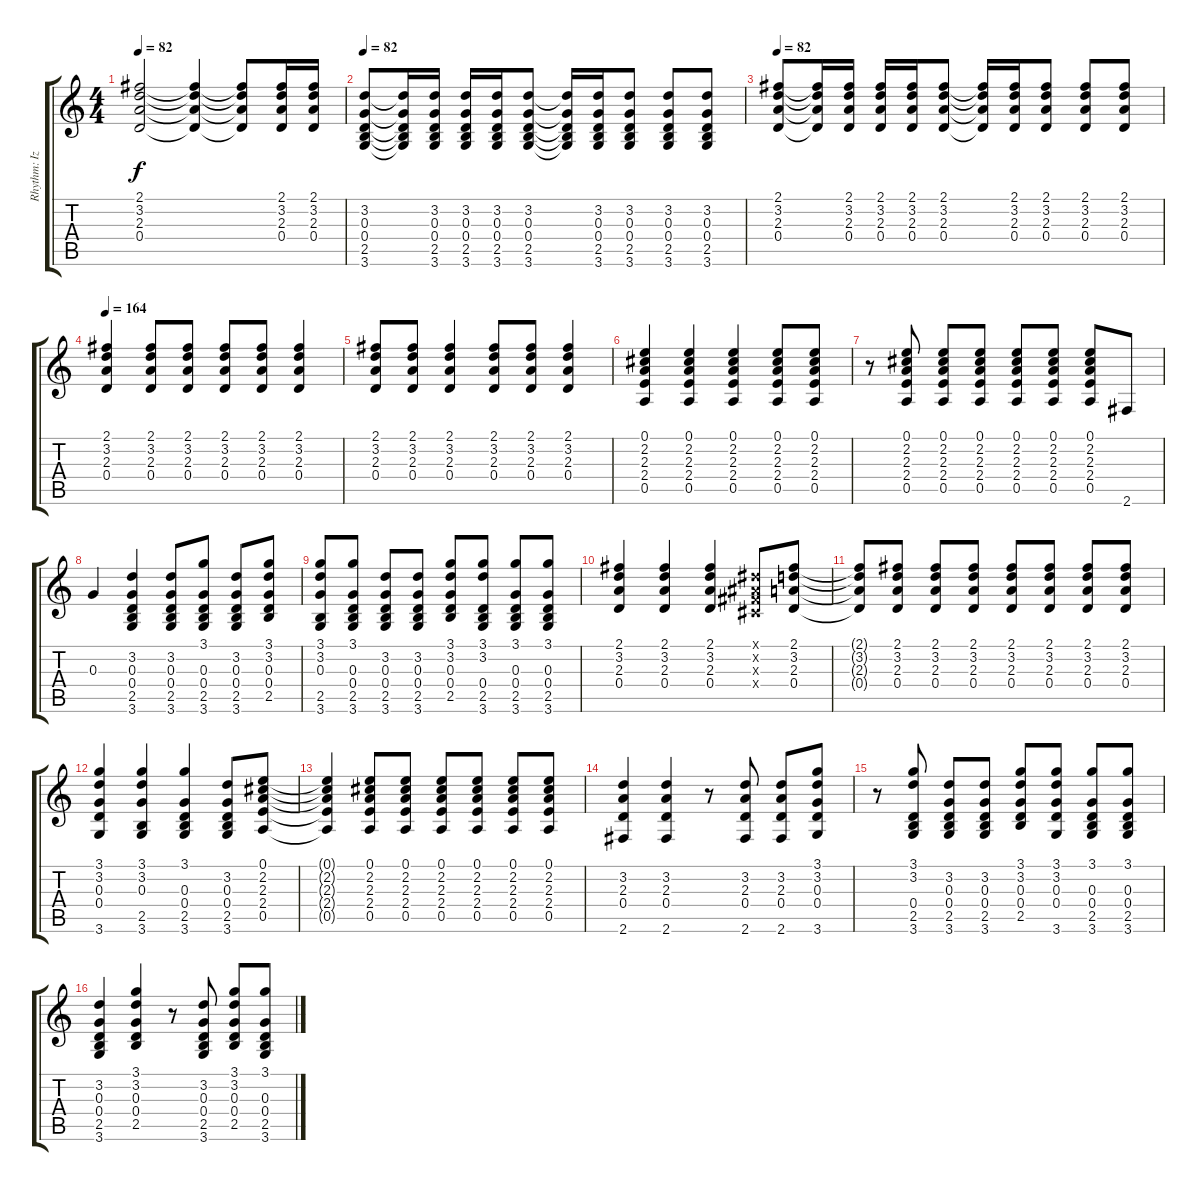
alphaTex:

\track ("Rhythm: Izzy" "Rhythm: Iz") {instrument acousticguitarsteel}
\staff {score tabs}
\tuning (E4 B3 G3 D3 A2 E2) {hide}
\ts (4 4)
\tempo 82
\clef g2
\ks c
(2.1 3.2 2.3 0.4).2{dy f} (2.1{t} 3.2{t} 2.3{t} 0.4{t}).4 (2.1{t} 3.2{t} 2.3{t} 0.4{t}).8 (2.1 3.2 2.3 0.4).16 (2.1 3.2 2.3 0.4).16 |
\tempo 82
(3.2 0.3 0.4 2.5 3.6).8 (3.2{t} 0.3{t} 0.4{t} 2.5{t} 3.6{t}).16 (3.2 0.3 0.4 2.5 3.6).16 (3.2 0.3 0.4 2.5 3.6).16 (3.2 0.3 0.4 2.5 3.6).16 (3.2 0.3 0.4 2.5 3.6).8 (3.2{t} 0.3{t} 0.4{t} 2.5{t} 3.6{t}).16 (3.2 0.3 0.4 2.5 3.6).16 (3.2 0.3 0.4 2.5 3.6).8 (3.2 0.3 0.4 2.5 3.6).8 (3.2 0.3 0.4 2.5 3.6).8 |
\tempo 82
(2.1 3.2 2.3 0.4).8 (2.1{t} 3.2{t} 2.3{t} 0.4{t}).16 (2.1 3.2 2.3 0.4).16 (2.1 3.2 2.3 0.4).16 (2.1 3.2 2.3 0.4).16 (2.1 3.2 2.3 0.4).8 (2.1{t} 3.2{t} 2.3{t} 0.4{t}).16 (2.1 3.2 2.3 0.4).16 (2.1 3.2 2.3 0.4).8 (2.1 3.2 2.3 0.4).8 (2.1 3.2 2.3 0.4).8 |
\tempo 164
(2.1 3.2 2.3 0.4).4 (2.1 3.2 2.3 0.4).8 (2.1 3.2 2.3 0.4).8 (2.1 3.2 2.3 0.4).8 (2.1 3.2 2.3 0.4).8 (2.1 3.2 2.3 0.4).4 |
(2.1 3.2 2.3 0.4).8 (2.1 3.2 2.3 0.4).8 (2.1 3.2 2.3 0.4).4 (2.1 3.2 2.3 0.4).8 (2.1 3.2 2.3 0.4).8 (2.1 3.2 2.3 0.4).4 |
(0.1 2.2 2.3 2.4 0.5).4 (0.1 2.2 2.3 2.4 0.5).4 (0.1 2.2 2.3 2.4 0.5).4 (0.1 2.2 2.3 2.4 0.5).8 (0.1 2.2 2.3 2.4 0.5).8 |
r.8 (0.1 2.2 2.3 2.4 0.5).8 (0.1 2.2 2.3 2.4 0.5).8 (0.1 2.2 2.3 2.4 0.5).8 (0.1 2.2 2.3 2.4 0.5).8 (0.1 2.2 2.3 2.4 0.5).8 (0.1 2.2 2.3 2.4 0.5).8 2.6.8 |
0.3.4 (3.2 0.3 0.4 2.5 3.6).4 (3.2 0.3 0.4 2.5 3.6).8 (3.1 0.3 0.4 2.5 3.6).8 (3.2 0.3 0.4 2.5 3.6).8 (3.1 3.2 0.3 0.4 2.5).8 |
(3.1 3.2 0.3 2.5 3.6).8 (3.1 0.3 0.4 2.5 3.6).8 (3.2 0.3 0.4 2.5 3.6).8 (3.2 0.3 0.4 2.5 3.6).8 (3.1 3.2 0.3 0.4 2.5).8 (3.1 3.2 0.4 2.5 3.6).8 (3.1 0.3 0.4 2.5 3.6).8 (3.1 0.3 0.4 2.5 3.6).8 |
(2.1 3.2 2.3 0.4).4 (2.1 3.2 2.3 0.4).4 (2.1 3.2 2.3 0.4).4 (-1.1{x} -1.2{x} -1.3{x} -1.4{x}).8 (2.1 3.2 2.3 0.4).8 |
(2.1{t} 3.2{t} 2.3{t} 0.4{t}).8 (2.1 3.2 2.3 0.4).8 (2.1 3.2 2.3 0.4).8 (2.1 3.2 2.3 0.4).8 (2.1 3.2 2.3 0.4).8 (2.1 3.2 2.3 0.4).8 (2.1 3.2 2.3 0.4).8 (2.1 3.2 2.3 0.4).8 |
(3.1 3.2 0.3 0.4 3.6).4 (3.1 3.2 0.3 2.5 3.6).4 (3.1 0.3 0.4 2.5 3.6).4 (3.2 0.3 0.4 2.5 3.6).8 (0.1 2.2 2.3 2.4 0.5).8 |
(0.1{t} 2.2{t} 2.3{t} 2.4{t} 0.5{t}).4 (0.1 2.2 2.3 2.4 0.5).8 (0.1 2.2 2.3 2.4 0.5).8 (0.1 2.2 2.3 2.4 0.5).8 (0.1 2.2 2.3 2.4 0.5).8 (0.1 2.2 2.3 2.4 0.5).8 (0.1 2.2 2.3 2.4 0.5).8 |
(3.2 2.3 0.4 2.6).4 (3.2 2.3 0.4 2.6).4 r.8 (3.2 2.3 0.4 2.6).8 (3.2 2.3 0.4 2.6).8 (3.1 3.2 0.3 0.4 3.6).8 |
r.8 (3.1 3.2 0.4 2.5 3.6).8 (3.2 0.3 0.4 2.5 3.6).8 (3.2 0.3 0.4 2.5 3.6).8 (3.1 3.2 0.3 0.4 2.5).8 (3.1 3.2 0.3 0.4 3.6).8 (3.1 0.3 0.4 2.5 3.6).8 (3.1 0.3 0.4 2.5 3.6).8 |
(3.2 0.3 0.4 2.5 3.6).4 (3.1 3.2 0.3 0.4 2.5).4 r.8 (3.2 0.3 0.4 2.5 3.6).8 (3.1 3.2 0.3 0.4 2.5).8 (3.1 0.3 0.4 2.5 3.6).8
